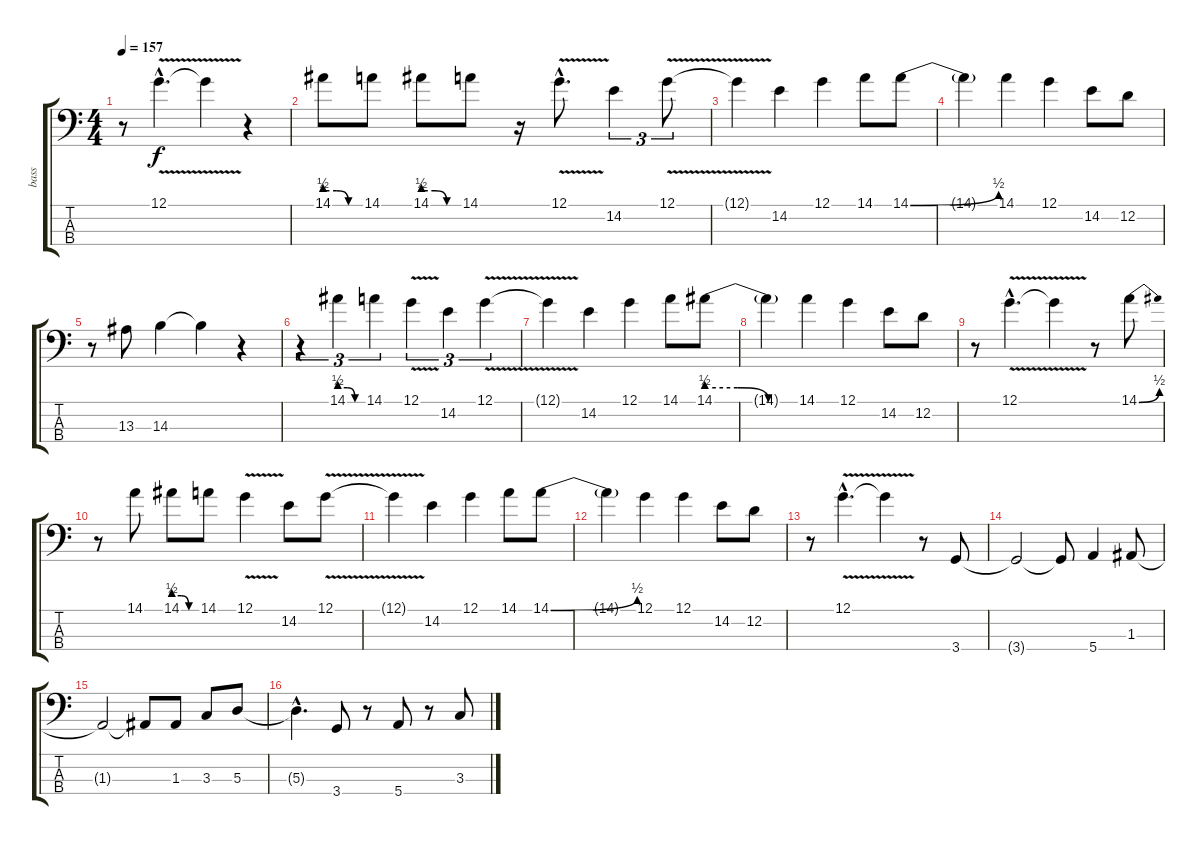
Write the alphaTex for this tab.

\track ("bass " "bass ") {instrument fretlessbass}
\staff {score tabs}
\tuning (G2 D2 A1 E1) {hide}
\ts (4 4)
\tempo 157
\clef f4
\ks c
r.8{dy f} 12.1{v hac}.4{d} 12.1{t}.4 r.4 |
14.1{be (custom 0 2 20 2 40 0 60 0)}.8 14.1.8 14.1{be (custom 0 2 20 2 40 0 60 0)}.8 14.1.8 r.16 12.1{v hac}.8{d} 14.2.4{tu (3 2)} 12.1{v}.8{tu (3 2)} |
12.1{t}.4 14.2.4 12.1.4 14.1.8 14.1{be (bend 0 0 60 2)}.8 |
14.1{t}.4 14.1.4 12.1.4 14.2.8 12.2.8 |
r.8 13.3.8 14.3.4 14.3{t}.4 r.4 |
r.4{tu (3 2)} 14.1{be (custom 0 2 20 2 40 0 60 0)}.4{tu (3 2)} 14.1.4{tu (3 2)} 12.1{v}.4{tu (3 2)} 14.2.4{tu (3 2)} 12.1{v}.4{tu (3 2)} |
12.1{t}.4 14.2.4 12.1.4 14.1.8 14.1{be (custom 0 2 20 2 40 0 60 0)}.8 |
14.1{t}.4 14.1.4 12.1.4 14.2.8 12.2.8 |
r.8 12.1{v hac}.4{d} 12.1{t}.4 r.8 14.1{be (bend 0 0 60 2)}.8 |
r.8 14.1.8 14.1{be (custom 0 2 20 2 40 0 60 0)}.8 14.1.8 12.1{v}.4 14.2.8 12.1{v}.8 |
12.1{t}.4 14.2.4 12.1.4 14.1.8 14.1{be (bend 0 0 60 2)}.8 |
14.1{t}.4 12.1.4 12.1.4 14.2.8 12.2.8 |
r.8 12.1{v hac}.4{d} 12.1{t}.4 r.8 3.4.8 |
3.4{t}.2 3.4{t}.8 5.4.4 1.3.8 |
1.3{t}.2 1.3{t}.8 1.3.8 3.3.8 5.3.8 |
5.3{hac t}.4{d} 3.4.8 r.8 5.4.8 r.8 3.3.8
